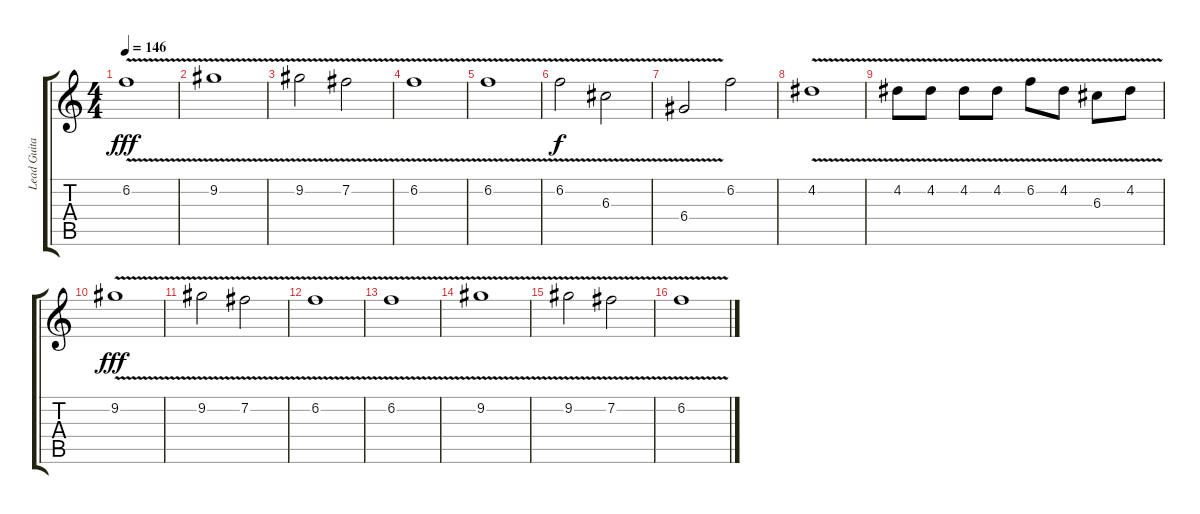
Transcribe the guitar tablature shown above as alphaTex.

\track ("Lead Guitar (Donahue)" "Lead Guita") {instrument overdrivenguitar}
\staff {score tabs}
\tuning (E4 B3 G3 D3 A2 E2) {hide}
\ts (4 4)
\tempo 146
\clef g2
\ks c
6.2{v}.1{dy fff} |
9.2{v}.1 |
9.2{v}.2 7.2{v}.2 |
6.2{v}.1 |
6.2{v}.1 |
6.2{v}.2{dy f} 6.3{v}.2 |
6.4{v}.2 6.2.2 |
4.2{v}.1 |
4.2{v}.8 4.2{v}.8 4.2{v}.8 4.2{v}.8 6.2{v}.8 4.2{v}.8 6.3{v}.8 4.2{v}.8 |
9.2{v}.1{dy fff} |
9.2{v}.2 7.2{v}.2 |
6.2{v}.1 |
6.2{v}.1 |
9.2{v}.1 |
9.2{v}.2 7.2{v}.2 |
6.2{v}.1
